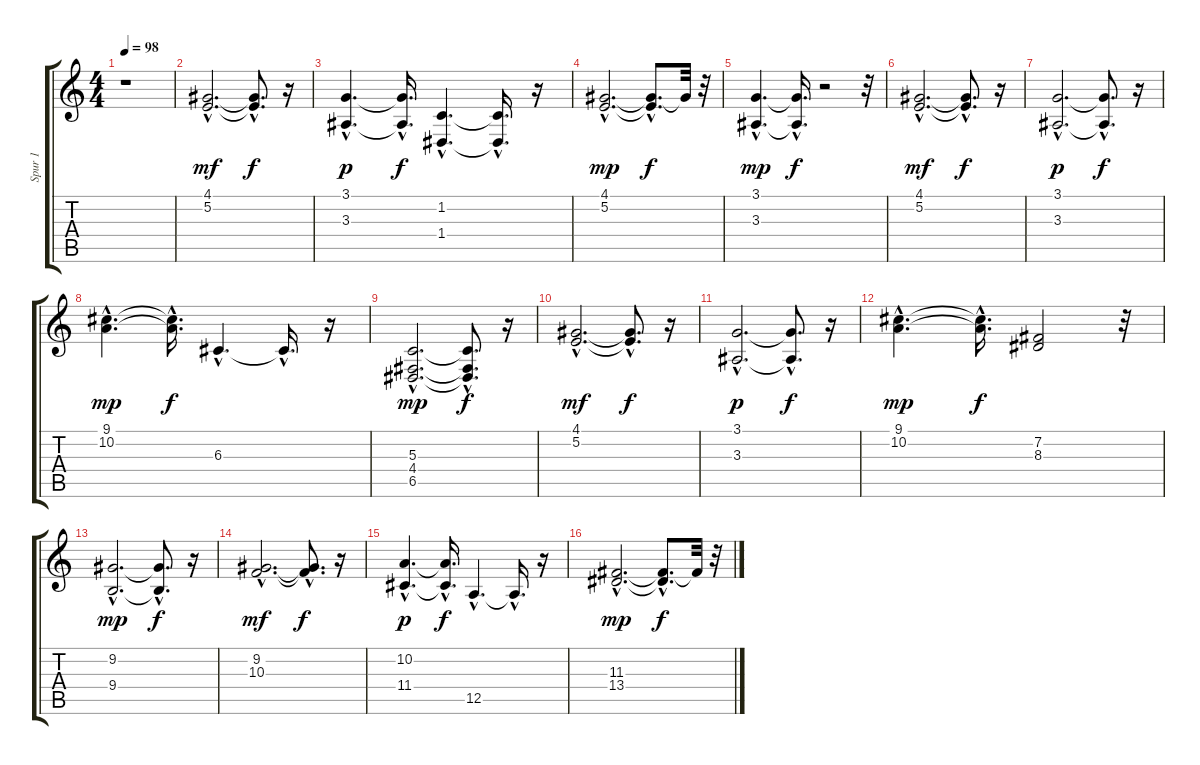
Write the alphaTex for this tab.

\track ("Spur 1" "Spur 1") {instrument electricpiano1}
\staff {score tabs}
\tuning (E4 B3 G3 D3 A2 E2) {hide}
\ts (4 4)
\tempo 98
\clef g2
\ks c
r.1{dy mf instrument electricpiano1} |
(4.1{hac} 5.2{hac}).2{d balance 8 instrument electricpiano1} (4.1{hac t} 5.2{hac t}).8{d dy f} r.16 |
(3.1{hac} 3.3{hac}).4{d dy p} (3.1{hac t} 3.3{hac t}).16{d dy f} (1.2{hac} 1.4{hac}).4{d} (1.2{hac t} 1.4{hac t}).16{d} r.16 |
(4.1{hac} 5.2{hac}).2{d dy mp} (4.1{hac t} 5.2{hac t}).8{d dy f} 4.1{t}.32 r.32 |
(3.1{hac} 3.3{hac}).4{d dy mp} (3.1{hac t} 3.3{hac t}).16{d dy f} r.2 r.32 |
(4.1{hac} 5.2{hac}).2{d dy mf} (4.1{hac t} 5.2{hac t}).8{d dy f} r.16 |
(3.1{hac} 3.3{hac}).2{d dy p} (3.1{hac t} 3.3{hac t}).8{d dy f} r.16 |
(9.1{hac} 10.2{hac}).4{d dy mp} (9.1{hac t} 10.2{t}).16{d dy f} 6.3{hac}.4{d} 6.3{hac t}.16{d} r.16 |
(5.3{hac} 4.4{hac} 6.5{hac}).2{d dy mp} (5.3{hac t} 4.4{hac t} 6.5{hac t}).8{d dy f} r.16 |
(4.1{hac} 5.2{hac}).2{d dy mf} (4.1{hac t} 5.2{hac t}).8{d dy f} r.16 |
(3.1{hac} 3.3{hac}).2{d dy p} (3.1{hac t} 3.3{hac t}).8{d dy f} r.16 |
(9.1{hac} 10.2{hac}).4{d dy mp} (9.1{hac t} 10.2{hac t}).16{d dy f} (7.2 8.3).2 r.32 |
(9.2{hac} 9.4{hac}).2{d dy mp} (9.2{hac t} 9.4{hac t}).8{d dy f} r.16 |
(9.2{hac} 10.3{hac}).2{d dy mf} (9.2{hac t} 10.3{hac t}).8{d dy f} r.16 |
(10.2{hac} 11.4{hac}).4{d dy p} (10.2{hac t} 11.4{t}).16{d dy f} 12.5{hac}.4{d} 12.5{hac t}.16{d} r.16 |
(11.3{hac} 13.4{hac}).2{d dy mp} (11.3{hac t} 13.4{hac t}).8{d dy f} 11.3{t}.32 r.32
